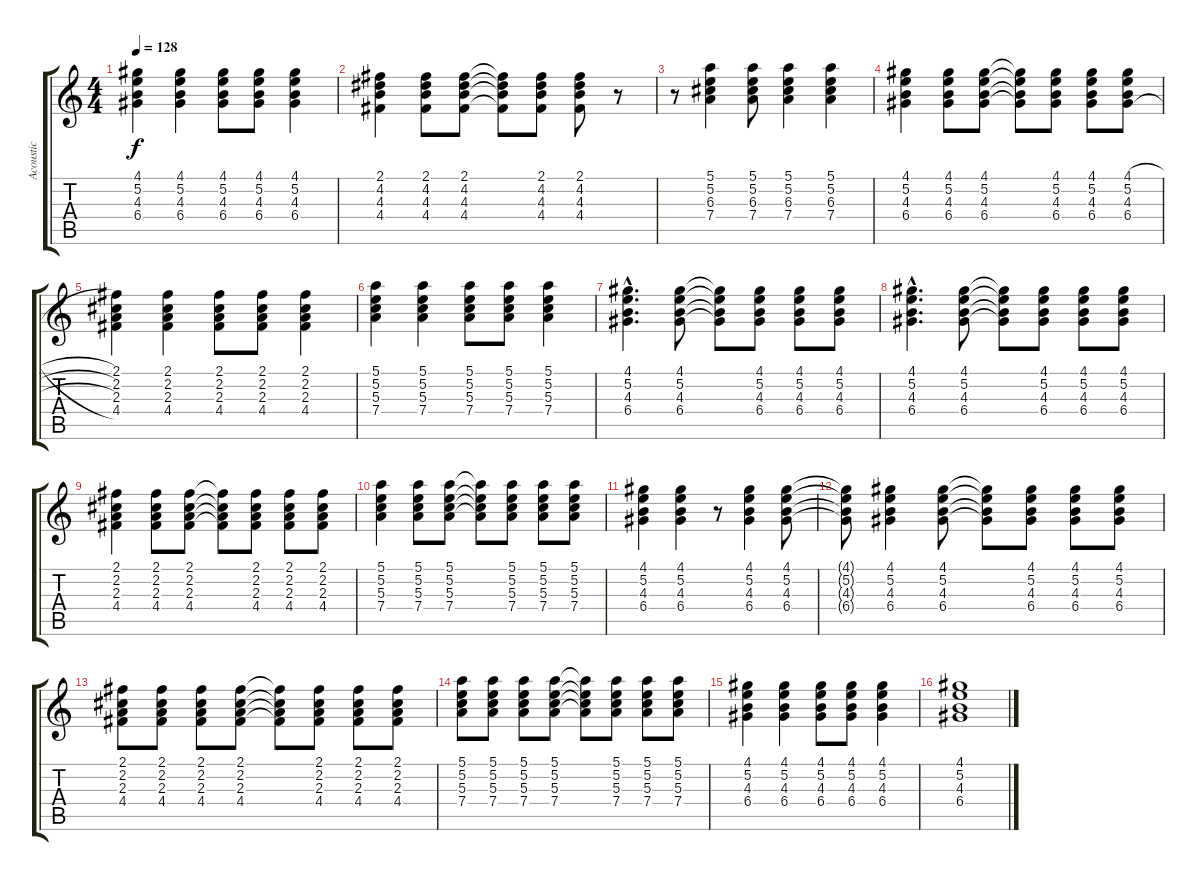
\track ("Acoustic" "Acoustic") {instrument acousticguitarsteel}
\staff {score tabs}
\tuning (E4 B3 G3 D3 A2 E2) {hide}
\ts (4 4)
\tempo 128
\clef g2
\ks c
(4.1 5.2 4.3 6.4).4{dy f} (4.1 5.2 4.3 6.4).4 (4.1 5.2 4.3 6.4).8 (4.1 5.2 4.3 6.4).8 (4.1 5.2 4.3 6.4).4 |
(2.1 4.2 4.3 4.4).4 (2.1 4.2 4.3 4.4).8 (2.1 4.2 4.3 4.4).8 (2.1{t} 4.2{t} 4.3{t} 4.4{t}).8 (2.1 4.2 4.3 4.4).8 (2.1 4.2 4.3 4.4).8 r.8 |
r.8 (5.1 5.2 6.3 7.4).4 (5.1 5.2 6.3 7.4).8 (5.1 5.2 6.3 7.4).4 (5.1 5.2 6.3 7.4).4 |
(4.1 5.2 4.3 6.4).4 (4.1 5.2 4.3 6.4).8 (4.1 5.2 4.3 6.4).8 (4.1{t} 5.2{t} 4.3{t} 6.4{t}).8 (4.1 5.2 4.3 6.4).8 (4.1 5.2 4.3 6.4).8 (4.1{h} 5.2{h} 4.3{h} 6.4{h}).8 |
(2.1 2.2 2.3 4.4).4 (2.1 2.2 2.3 4.4).4 (2.1 2.2 2.3 4.4).8 (2.1 2.2 2.3 4.4).8 (2.1 2.2 2.3 4.4).4 |
(5.1 5.2 5.3 7.4).4 (5.1 5.2 5.3 7.4).4 (5.1 5.2 5.3 7.4).8 (5.1 5.2 5.3 7.4).8 (5.1 5.2 5.3 7.4).4 |
(4.1{hac} 5.2{hac} 4.3{hac} 6.4{hac}).4{d} (4.1 5.2 4.3 6.4).8 (4.1{t} 5.2{t} 4.3{t} 6.4{t}).8 (4.1 5.2 4.3 6.4).8 (4.1 5.2 4.3 6.4).8 (4.1 5.2 4.3 6.4).8 |
(4.1{hac} 5.2{hac} 4.3{hac} 6.4{hac}).4{d} (4.1 5.2 4.3 6.4).8 (4.1{t} 5.2{t} 4.3{t} 6.4{t}).8 (4.1 5.2 4.3 6.4).8 (4.1 5.2 4.3 6.4).8 (4.1 5.2 4.3 6.4).8 |
(2.1 2.2 2.3 4.4).4 (2.1 2.2 2.3 4.4).8 (2.1 2.2 2.3 4.4).8 (2.1{t} 2.2{t} 2.3{t} 4.4{t}).8 (2.1 2.2 2.3 4.4).8 (2.1 2.2 2.3 4.4).8 (2.1 2.2 2.3 4.4).8 |
(5.1 5.2 5.3 7.4).4 (5.1 5.2 5.3 7.4).8 (5.1 5.2 5.3 7.4).8 (5.1{t} 5.2{t} 5.3{t} 7.4{t}).8 (5.1 5.2 5.3 7.4).8 (5.1 5.2 5.3 7.4).8 (5.1 5.2 5.3 7.4).8 |
(4.1 5.2 4.3 6.4).4 (4.1 5.2 4.3 6.4).4 r.8 (4.1 5.2 4.3 6.4).4 (4.1 5.2 4.3 6.4).8 |
(4.1{t} 5.2{t} 4.3{t} 6.4{t}).8 (4.1 5.2 4.3 6.4).4 (4.1 5.2 4.3 6.4).8 (4.1{t} 5.2{t} 4.3{t} 6.4{t}).8 (4.1 5.2 4.3 6.4).8 (4.1 5.2 4.3 6.4).8 (4.1 5.2 4.3 6.4).8 |
(2.1 2.2 2.3 4.4).8 (2.1 2.2 2.3 4.4).8 (2.1 2.2 2.3 4.4).8 (2.1 2.2 2.3 4.4).8 (2.1{t} 2.2{t} 2.3{t} 4.4{t}).8 (2.1 2.2 2.3 4.4).8 (2.1 2.2 2.3 4.4).8 (2.1 2.2 2.3 4.4).8 |
(5.1 5.2 5.3 7.4).8 (5.1 5.2 5.3 7.4).8 (5.1 5.2 5.3 7.4).8 (5.1 5.2 5.3 7.4).8 (5.1{t} 5.2{t} 5.3{t} 7.4{t}).8 (5.1 5.2 5.3 7.4).8 (5.1 5.2 5.3 7.4).8 (5.1 5.2 5.3 7.4).8 |
(4.1 5.2 4.3 6.4).4 (4.1 5.2 4.3 6.4).4 (4.1 5.2 4.3 6.4).8 (4.1 5.2 4.3 6.4).8 (4.1 5.2 4.3 6.4).4 |
(4.1 5.2 4.3 6.4).1
